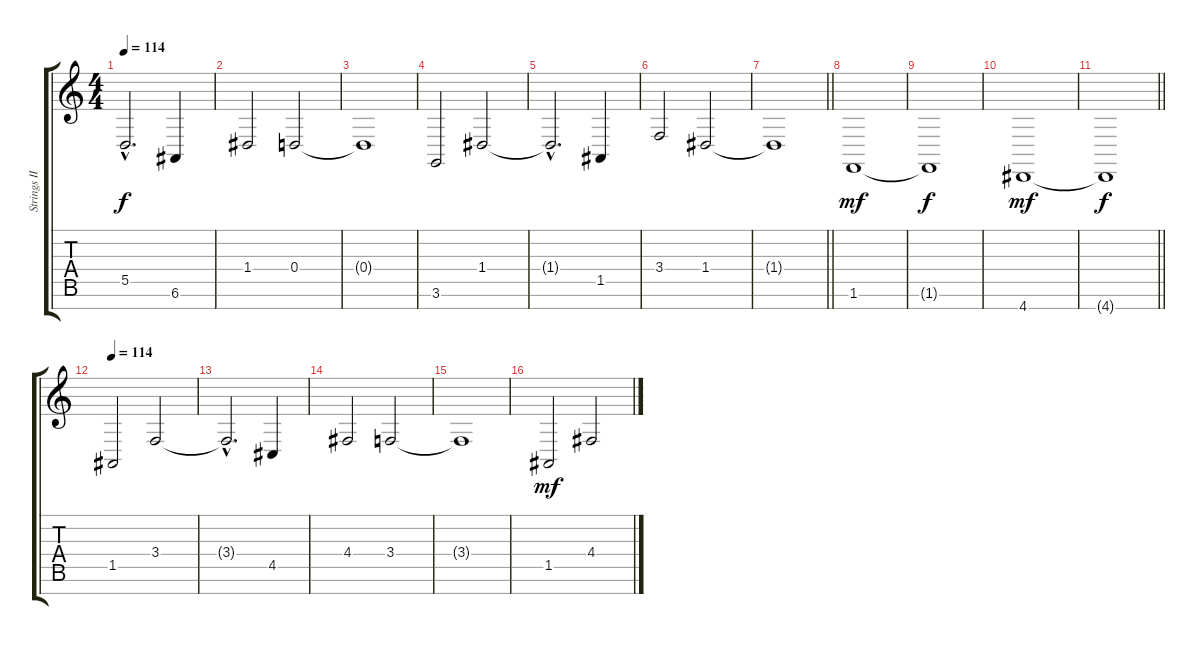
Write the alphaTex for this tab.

\track ("Strings III" "Strings II") {instrument stringensemble1}
\staff {score tabs}
\tuning (E4 B3 G3 D3 A2 E2 B1) {hide}
\ts (4 4)
\tempo 114
\clef g2
\ks c
5.5{hac t}.2{d dy f} 6.6.4 |
1.4.2 0.4.2 |
0.4{t}.1 |
3.6.2 1.4.2 |
1.4{hac t}.2{d} 1.5.4 |
3.4.2 1.4.2 |
\barLineRight lightlight
1.4{t}.1 |
\section ("" "")
1.6.1{dy mf} |
1.6{t}.1{dy f} |
4.7.1{dy mf} |
\barLineRight lightlight
4.7{t}.1{dy f} |
\section ("" "")
\tempo 114
1.5.2{volume 11} 3.4.2 |
3.4{hac t}.2{d} 4.5.4 |
4.4.2 3.4.2 |
3.4{t}.1 |
1.5.2{dy mf} 4.4.2
